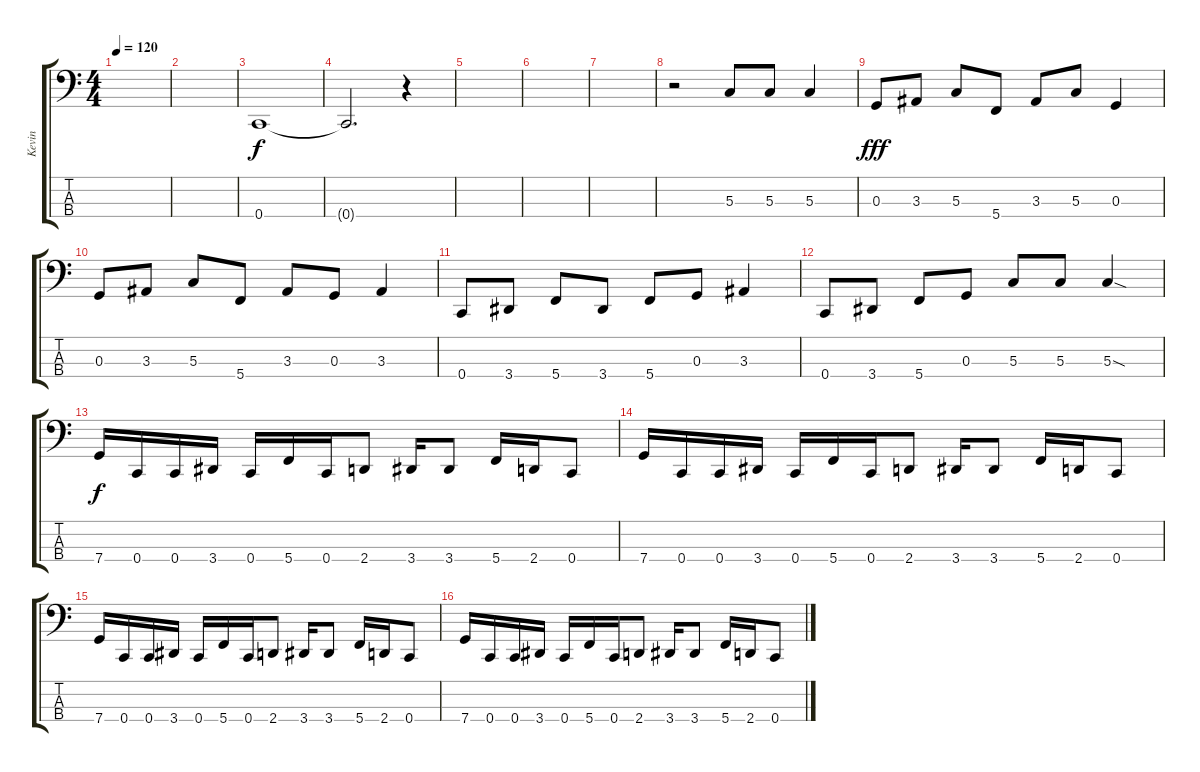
\track ("Kevin" "Kevin") {instrument electricbasspick}
\staff {score tabs}
\tuning (F2 C2 G1 C1) {hide}
\ts (4 4)
\tempo 120
\clef f4
\ks c
|
|
0.4.1 |
0.4{t}.2{d} r.4 |
|
|
|
r.2 5.3.8 5.3.8 5.3.4 |
0.3.8{dy fff} 3.3.8 5.3.8 5.4.8 3.3.8 5.3.8 0.3.4 |
0.3.8 3.3.8 5.3.8 5.4.8 3.3.8 0.3.8 3.3.4 |
0.4.8 3.4.8 5.4.8 3.4.8 5.4.8 0.3.8 3.3.4 |
0.4.8 3.4.8 5.4.8 0.3.8 5.3.8 5.3.8 5.3{sod}.4 |
7.4.16{dy f} 0.4.16 0.4.16 3.4.16 0.4.16 5.4.16 0.4.16 2.4.8 3.4.16 3.4.8 5.4.16 2.4.16 0.4.8 |
7.4.16 0.4.16 0.4.16 3.4.16 0.4.16 5.4.16 0.4.16 2.4.8 3.4.16 3.4.8 5.4.16 2.4.16 0.4.8 |
7.4.16 0.4.16 0.4.16 3.4.16 0.4.16 5.4.16 0.4.16 2.4.8 3.4.16 3.4.8 5.4.16 2.4.16 0.4.8 |
7.4.16 0.4.16 0.4.16 3.4.16 0.4.16 5.4.16 0.4.16 2.4.8 3.4.16 3.4.8 5.4.16 2.4.16 0.4.8
